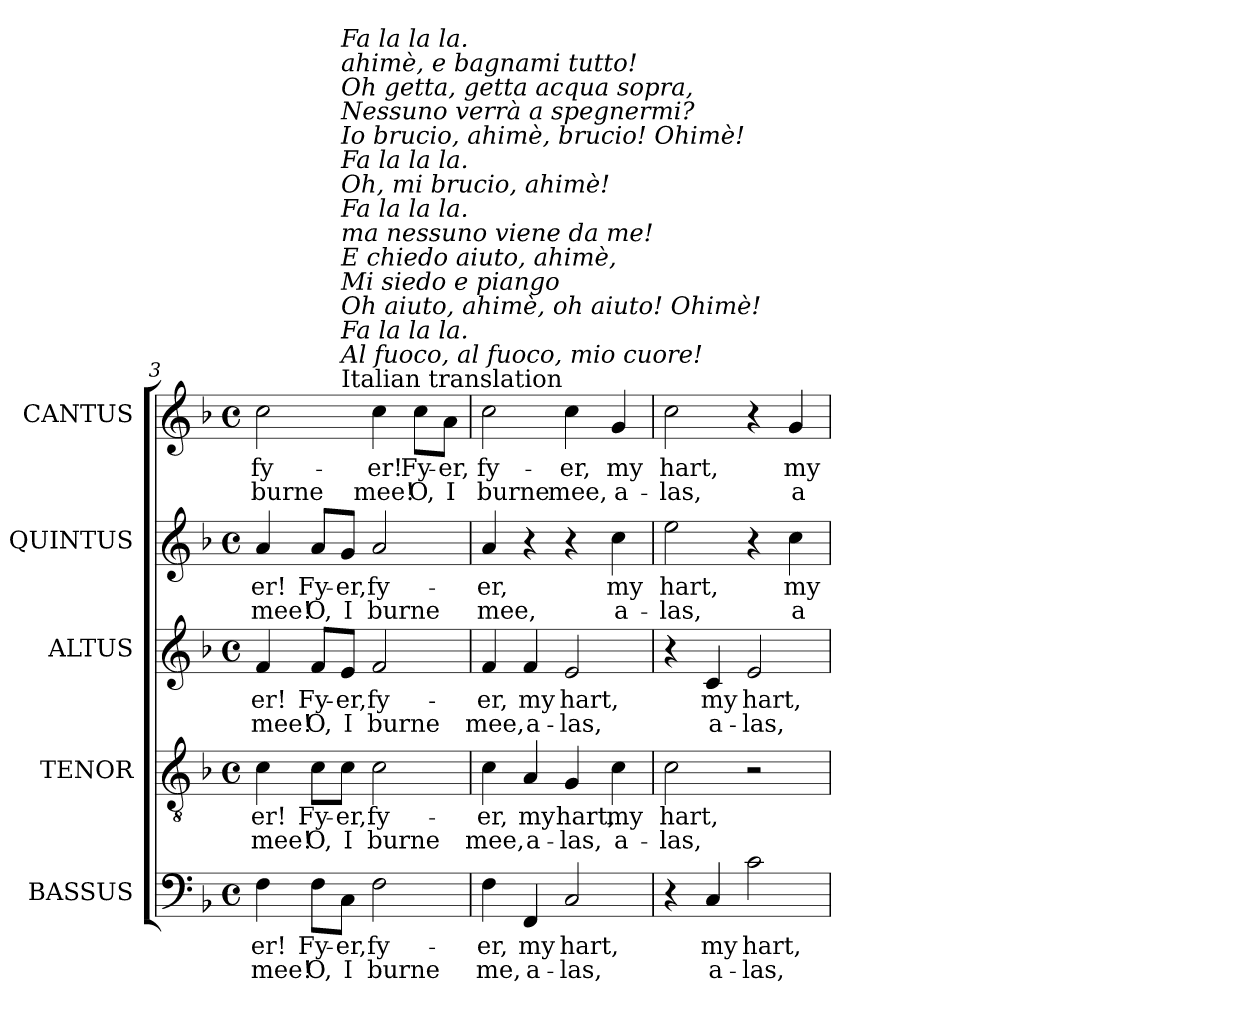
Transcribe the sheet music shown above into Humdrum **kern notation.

**kern	**text	**text	**kern	**text	**text	**kern	**text	**text	**kern	**text	**text	**kern	**text	**text
*part5	*part5	*part5	*part4	*part4	*part4	*part3	*part3	*part3	*part2	*part2	*part2	*part1	*part1	*part1
*staff5	*staff5	*staff5	*staff4	*staff4	*staff4	*staff3	*staff3	*staff3	*staff2	*staff2	*staff2	*staff1	*staff1	*staff1
*I"BASSUS	*	*	*I"TENOR	*	*	*I"ALTUS	*	*	*I"QUINTUS	*	*	*I"CANTUS	*	*
*I'B	*	*	*I'T	*	*	*I'A	*	*	*	*	*	*I'S	*	*
*clefF4	*	*	*clefGv2	*	*	*clefG2	*	*	*clefG2	*	*	*clefG2	*	*
*	*	*	*ITrd7c12	*	*	*	*	*	*	*	*	*	*	*
*k[b-]	*	*	*k[b-]	*	*	*k[b-]	*	*	*k[b-]	*	*	*k[b-]	*	*
*F:	*	*	*F:	*	*	*F:	*	*	*F:	*	*	*F:	*	*
*M4/4	*	*	*M4/4	*	*	*M4/4	*	*	*M4/4	*	*	*M4/4	*	*
*met(c)	*	*	*met(c)	*	*	*met(c)	*	*	*met(c)	*	*	*met(c)	*	*
=3	=3	=3	=3	=3	=3	=3	=3	=3	=3	=3	=3	=3	=3	=3
!	!LO:LY:b:color=#000000	!LO:LY:b:color=#000000	!	!	!	!	!	!	!	!	!	!	!	!
!	!	!	!	!LO:LY:b:color=#000000	!LO:LY:b:color=#000000	!	!	!	!	!	!	!	!	!
!	!	!	!	!	!	!	!LO:LY:b:color=#000000	!LO:LY:b:color=#000000	!	!	!	!	!	!
!	!	!	!	!	!	!	!	!	!	!LO:LY:b:color=#000000	!LO:LY:b:color=#000000	!	!	!
!	!	!	!	!	!	!	!	!	!	!	!	!	!LO:LY:b:color=#000000	!LO:LY:b:color=#000000
*	*	*	*	*	*	*	*	*	*	*	*	*^	*	*
4Fi\	-er!	mee!	4Ci\	-er!	mee!	4fi/	-er!	mee!	4ai/	-er!	mee!	2cci\	4.ryy	fy-	burne
!	!LO:LY:b:color=#000000	!LO:LY:b:color=#000000	!	!	!	!	!	!	!	!	!	!	!	!	!
!	!	!	!	!LO:LY:b:color=#000000	!LO:LY:b:color=#000000	!	!	!	!	!	!	!	!	!	!
!	!	!	!	!	!	!	!LO:LY:b:color=#000000	!LO:LY:b:color=#000000	!	!	!	!	!	!	!
!	!	!	!	!	!	!	!	!	!	!LO:LY:b:color=#000000	!LO:LY:b:color=#000000	!	!	!	!
8Fi\L	Fy-	O,	8Ci\L	Fy-	O,	8fi/L	Fy-	O,	8ai/L	Fy-	O,	.	.	.	.
!	!LO:LY:b:color=#000000	!LO:LY:b:color=#000000	!	!	!	!	!	!	!	!	!	!	!	!	!
!	!	!	!	!LO:LY:b:color=#000000	!LO:LY:b:color=#000000	!	!	!	!	!	!	!	!	!	!
!	!	!	!	!	!	!	!LO:LY:b:color=#000000	!LO:LY:b:color=#000000	!	!	!	!	!	!	!
!	!	!	!	!	!	!	!	!	!	!	!	!	!LO:TX:a:t=Italian translation	!	!
!	!	!	!	!	!	!	!	!	!	!	!	!	!LO:TX:i:t=Al fuoco, al fuoco, mio cuore!	!	!
!	!	!	!	!	!	!	!	!	!	!	!	!	!LO:TX:i:t=Fa la la la.	!	!
!	!	!	!	!	!	!	!	!	!	!	!	!	!LO:TX:i:t=Oh aiuto, ahimè, oh aiuto! Ohimè!	!	!
!	!	!	!	!	!	!	!	!	!	!	!	!	!LO:TX:i:t=Mi siedo e piango	!	!
!	!	!	!	!	!	!	!	!	!	!	!	!	!LO:TX:i:t=E chiedo aiuto, ahimè,	!	!
!	!	!	!	!	!	!	!	!	!	!	!	!	!LO:TX:i:t=ma nessuno viene da me!	!	!
!	!	!	!	!	!	!	!	!	!	!	!	!	!LO:TX:i:t=Fa la la la.	!	!
!	!	!	!	!	!	!	!	!	!	!	!	!	!LO:TX:i:t=Oh, mi brucio, ahimè!	!	!
!	!	!	!	!	!	!	!	!	!	!	!	!	!LO:TX:i:t=Fa la la la.	!	!
!	!	!	!	!	!	!	!	!	!	!	!	!	!LO:TX:i:t=Io brucio, ahimè, brucio! Ohimè!	!	!
!	!	!	!	!	!	!	!	!	!	!	!	!	!LO:TX:i:t=Nessuno verrà a spegnermi?	!	!
!	!	!	!	!	!	!	!	!	!	!	!	!	!LO:TX:i:t=Oh getta, getta acqua sopra,	!	!
!	!	!	!	!	!	!	!	!	!	!	!	!	!LO:TX:i:t=ahimè, e bagnami tutto!	!	!
!	!	!	!	!	!	!	!	!	!	!	!	!	!LO:TX:i:t=Fa la la la.	!	!
!	!	!	!	!	!	!	!	!	!	!LO:LY:b:color=#000000	!LO:LY:b:color=#000000	!	!	!	!
8Ci\J	-er,	I	8Ci\J	-er,	I	8ei/J	-er,	I	8gi/J	-er,	I	.	2ryy	.	.
!	!LO:LY:b:color=#000000	!LO:LY:b:color=#000000	!	!	!	!	!	!	!	!	!	!	!	!	!
!	!	!	!	!LO:LY:b:color=#000000	!LO:LY:b:color=#000000	!	!	!	!	!	!	!	!	!	!
!	!	!	!	!	!	!	!LO:LY:b:color=#000000	!LO:LY:b:color=#000000	!	!	!	!	!	!	!
!	!	!	!	!	!	!	!	!	!	!LO:LY:b:color=#000000	!LO:LY:b:color=#000000	!	!	!	!
!	!	!	!	!	!	!	!	!	!	!	!	!	!	!LO:LY:b:color=#000000	!LO:LY:b:color=#000000
2Fi\	fy-	burne	2Ci\	fy-	burne	2fi/	fy-	burne	2ai/	fy-	burne	4cci\	.	-er!	mee!
!	!	!	!	!	!	!	!	!	!	!	!	!	!	!LO:LY:b:color=#000000	!LO:LY:b:color=#000000
.	.	.	.	.	.	.	.	.	.	.	.	8cci\L	.	Fy-	O,
!	!	!	!	!	!	!	!	!	!	!	!	!	!	!LO:LY:b:color=#000000	!LO:LY:b:color=#000000
.	.	.	.	.	.	.	.	.	.	.	.	8ai\J	8ryy	-er,	I
*	*	*	*	*	*	*	*	*	*	*	*	*v	*v	*	*
=4	=4	=4	=4	=4	=4	=4	=4	=4	=4	=4	=4	=4	=4	=4
*	*	*	*	*	*	*	*	*	*	*	*	*^	*	*
!	!LO:LY:b:color=#000000	!LO:LY:b:color=#000000	!	!	!	!	!	!	!	!	!	!	!	!	!
*	*	*	*	*	*	*	*	*	*	*	*	*v	*v	*	*
*	*	*	*	*	*	*	*	*	*	*	*	*^	*	*
!	!	!	!	!LO:LY:b:color=#000000	!LO:LY:b:color=#000000	!	!	!	!	!	!	!	!	!	!
*	*	*	*	*	*	*	*	*	*	*	*	*v	*v	*	*
*	*	*	*	*	*	*	*	*	*	*	*	*^	*	*
!	!	!	!	!	!	!	!LO:LY:b:color=#000000	!LO:LY:b:color=#000000	!	!	!	!	!	!	!
*	*	*	*	*	*	*	*	*	*	*	*	*v	*v	*	*
*	*	*	*	*	*	*	*	*	*	*	*	*^	*	*
!	!	!	!	!	!	!	!	!	!	!LO:LY:b:color=#000000	!LO:LY:b:color=#000000	!	!	!	!
*	*	*	*	*	*	*	*	*	*	*	*	*v	*v	*	*
*	*	*	*	*	*	*	*	*	*	*	*	*^	*	*
!	!	!	!	!	!	!	!	!	!	!	!	!	!	!LO:LY:b:color=#000000	!LO:LY:b:color=#000000
*	*	*	*	*	*	*	*	*	*	*	*	*v	*v	*	*
4Fi\	-er,	me,	4Ci\	-er,	mee,	4fi/	-er,	mee,	4ai/	-er,	mee,	2cci\	fy-	burne
!	!LO:LY:b:color=#000000	!LO:LY:b:color=#000000	!	!	!	!	!	!	!	!	!	!	!	!
!	!	!	!	!LO:LY:b:color=#000000	!LO:LY:b:color=#000000	!	!	!	!	!	!	!	!	!
!	!	!	!	!	!	!	!LO:LY:b:color=#000000	!LO:LY:b:color=#000000	!	!	!	!	!	!
4FFi/	my	a-	4AAi/	my	a-	4fi/	my	a-	4r	.	.	.	.	.
!	!LO:LY:b:color=#000000	!LO:LY:b:color=#000000	!	!	!	!	!	!	!	!	!	!	!	!
!	!	!	!	!LO:LY:b:color=#000000	!LO:LY:b:color=#000000	!	!	!	!	!	!	!	!	!
!	!	!	!	!	!	!	!LO:LY:b:color=#000000	!LO:LY:b:color=#000000	!	!	!	!	!	!
!	!	!	!	!	!	!	!	!	!	!	!	!	!LO:LY:b:color=#000000	!LO:LY:b:color=#000000
2Ci/	hart,	-las,	4GGi/	hart,	-las,	2ei/	hart,	-las,	4r	.	.	4cci\	-er,	mee,
!	!	!	!	!LO:LY:b:color=#000000	!LO:LY:b:color=#000000	!	!	!	!	!	!	!	!	!
!	!	!	!	!	!	!	!	!	!	!LO:LY:b:color=#000000	!LO:LY:b:color=#000000	!	!	!
!	!	!	!	!	!	!	!	!	!	!	!	!	!LO:LY:b:color=#000000	!LO:LY:b:color=#000000
.	.	.	4Ci\	my	a-	.	.	.	4cci\	my	a-	4gi/	my	a-
=5	=5	=5	=5	=5	=5	=5	=5	=5	=5	=5	=5	=5	=5	=5
!	!	!	!	!LO:LY:b:color=#000000	!LO:LY:b:color=#000000	!	!	!	!	!	!	!	!	!
!	!	!	!	!	!	!	!	!	!	!LO:LY:b:color=#000000	!LO:LY:b:color=#000000	!	!	!
!	!	!	!	!	!	!	!	!	!	!	!	!	!LO:LY:b:color=#000000	!LO:LY:b:color=#000000
4r	.	.	2Ci\	hart,	-las,	4r	.	.	2eei\	hart,	-las,	2cci\	hart,	-las,
!	!LO:LY:b:color=#000000	!LO:LY:b:color=#000000	!	!	!	!	!	!	!	!	!	!	!	!
!	!	!	!	!	!	!	!LO:LY:b:color=#000000	!LO:LY:b:color=#000000	!	!	!	!	!	!
4Ci/	my	a-	.	.	.	4ci/	my	a-	.	.	.	.	.	.
!	!LO:LY:b:color=#000000	!LO:LY:b:color=#000000	!	!	!	!	!	!	!	!	!	!	!	!
!	!	!	!	!	!	!	!LO:LY:b:color=#000000	!LO:LY:b:color=#000000	!	!	!	!	!	!
2ci\	hart,	-las,	2r	.	.	2ei/	hart,	-las,	4r	.	.	4r	.	.
!	!	!	!	!	!	!	!	!	!	!LO:LY:b:color=#000000	!LO:LY:b:color=#000000	!	!	!
!	!	!	!	!	!	!	!	!	!	!	!	!	!LO:LY:b:color=#000000	!LO:LY:b:color=#000000
.	.	.	.	.	.	.	.	.	4cci\	my	a-	4gi/	my	a-
=	=	=	=	=	=	=	=	=	=	=	=	=	=	=
*-	*-	*-	*-	*-	*-	*-	*-	*-	*-	*-	*-	*-	*-	*-
